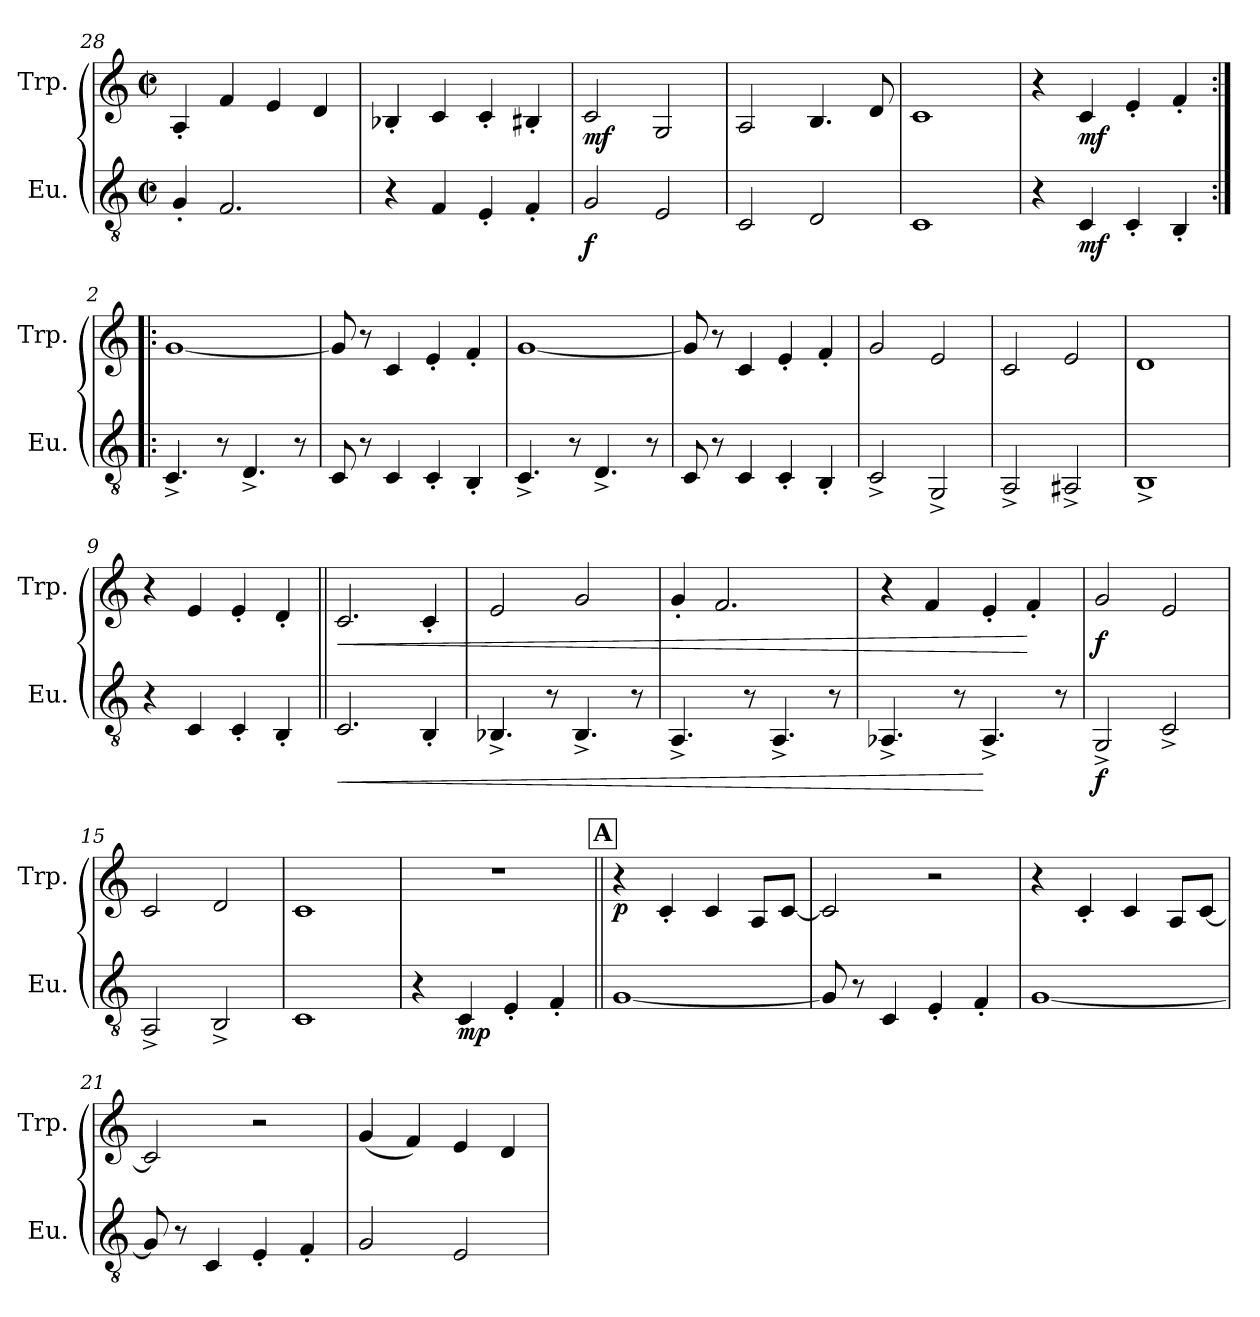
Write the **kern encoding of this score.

**kern	**dynam	**kern	**dynam
*part2	*part2	*part1	*part1
*staff2	*staff2	*staff1	*staff1
*I"Eu.	*	*I"Trp.	*
*I'Eu.	*	*I'Trp.	*
*clefGv2	*	*clefG2	*
*ITrd1c2	*	*ITrd1c2	*
*k[b-e-]	*	*k[b-e-]	*
*M2/2	*	*M2/2	*
*met(c|)	*	*met(c|)	*
=28	=28	=28	=28
4F'	.	4G'	.
2.E-	.	4e-	.
.	.	4d	.
.	.	4c	.
=29	=29	=29	=29
4r	.	4A-X'	.
4E-	.	4B-	.
4D'	.	4B-'	.
4E-'	.	4A#X'	.
=30	=30	=30	=30
!	!LO:DY:b	!	!LO:DY:b
2F	f	2B-	mf
2D	.	2F	.
=31	=31	=31	=31
2BB-	.	2G	.
2C	.	4.A	.
.	.	8c	.
=32	=32	=32	=32
1BB-	.	1B-	.
=33	=33	=33	=33
4r	.	4r	.
!	!LO:DY:b	!	!LO:DY:b
4BB-	mf	4B-	mf
4BB-'	.	4d'	.
4AA'	.	4e-'	.
=2:|!|:	=2:|!|:	=2:|!|:	=2:|!|:
4.BB-^	.	[1f	.
8r	.	.	.
4.C^	.	.	.
8r	.	.	.
=3	=3	=3	=3
8BB-	.	8f]	.
8r	.	8r	.
4BB-	.	4B-	.
4BB-'	.	4d'	.
4AA'	.	4e-'	.
=4	=4	=4	=4
4.BB-^	.	[1f	.
8r	.	.	.
4.C^	.	.	.
8r	.	.	.
=5	=5	=5	=5
8BB-	.	8f]	.
8r	.	8r	.
4BB-	.	4B-	.
4BB-'	.	4d'	.
4AA'	.	4e-'	.
=6	=6	=6	=6
2BB-^	.	2f	.
2FF^	.	2d	.
=7	=7	=7	=7
2GG^	.	2B-	.
2GG#X^	.	2d	.
=8	=8	=8	=8
1AA^	.	1c	.
=9	=9	=9	=9
4r	.	4r	.
4BB-	.	4d	.
4BB-'	.	4d'	.
4AA'	.	4c'	.
=10||	=10||	=10||	=10||
!	!LO:HP:b	!	!LO:HP:b
2.BB-	<	2.B-	<
4AA'	.	4B-'	.
=11	=11	=11	=11
4.AA-X^	.	2d	.
8r	.	.	.
4.AA-^	.	2f	.
8r	.	.	.
=12	=12	=12	=12
4.GG^	.	4f'	.
.	.	2.e-	.
8r	.	.	.
4.GG^	.	.	.
8r	.	.	.
=13	=13	=13	=13
4.GG-X^	.	4r	.
.	.	4e-	.
8r	.	.	.
4.GG-^	[	4d'	.
.	.	4e-'	[
8r	.	.	.
=14	=14	=14	=14
!	!LO:DY:b	!	!LO:DY:b
2FF^	f	2f	f
2BB-^	.	2d	.
=15	=15	=15	=15
2GG^	.	2B-	.
2AA^	.	2c	.
=16	=16	=16	=16
1BB-	.	1B-	.
=17	=17	=17	=17
4r	.	1r	.
!	!LO:DY:b	!	!
4BB-	mp	.	.
4D'	.	.	.
4E-'	.	.	.
!!LO:REH:place=s1:a:B:fs=14:t=A
=18||	=18||	=18||	=18||
!	!	!	!LO:DY:b
[1F	.	4r	p
.	.	4B-'	.
.	.	4B-	.
.	.	8GL	.
.	.	[8B-J	.
=19	=19	=19	=19
8F]	.	2B-]	.
8r	.	.	.
4BB-	.	.	.
4D'	.	2r	.
4E-'	.	.	.
=20	=20	=20	=20
[1F	.	4r	.
.	.	4B-'	.
.	.	4B-	.
.	.	8GL	.
.	.	[8B-J	.
=21	=21	=21	=21
8F]	.	2B-]	.
8r	.	.	.
4BB-	.	.	.
4D'	.	2r	.
4E-'	.	.	.
=22	=22	=22	=22
2F	.	(<4f	.
.	.	4e-)	.
2D	.	4d	.
.	.	4c	.
=	=	=	=
*-	*-	*-	*-
